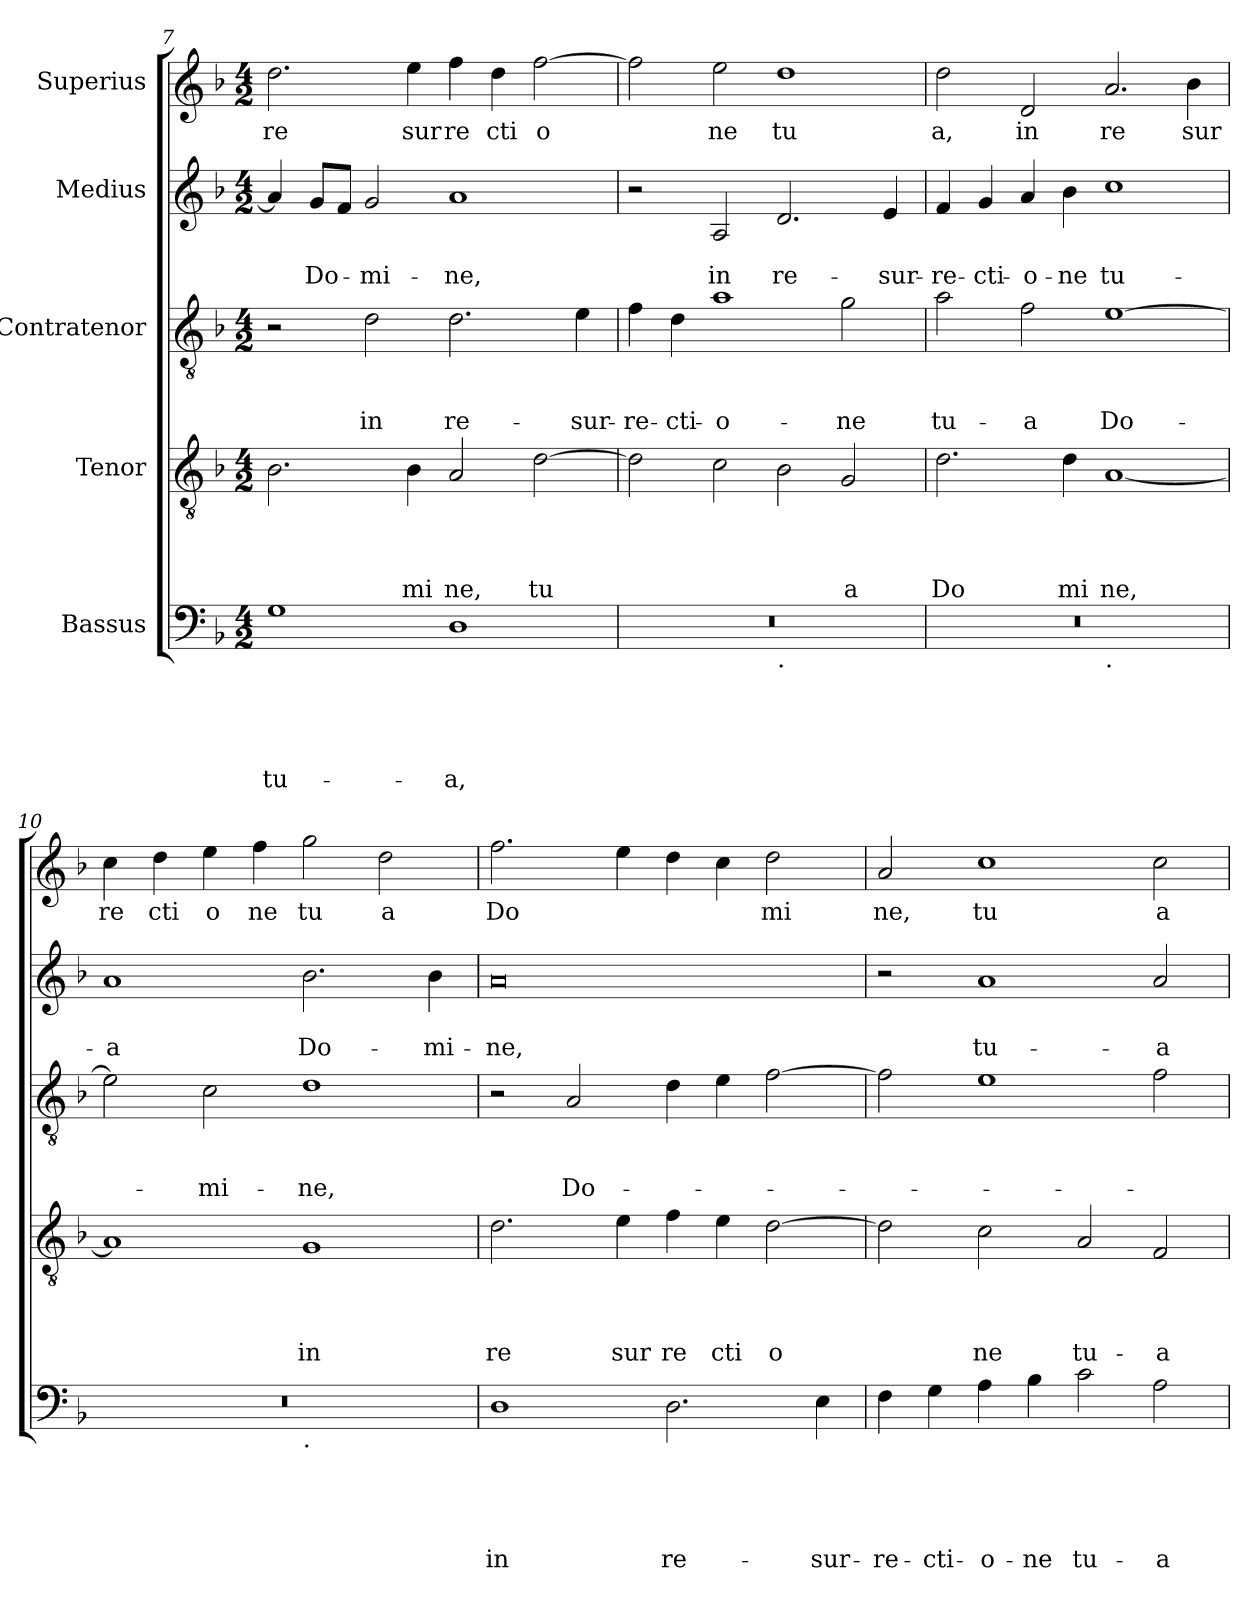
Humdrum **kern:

**kern	**text	**text	**text	**text	**text	**kern	**text	**text	**text	**text	**kern	**text	**text	**text	**kern	**text	**text	**kern	**text
*part5	*part5	*part5	*part5	*part5	*part5	*part4	*part4	*part4	*part4	*part4	*part3	*part3	*part3	*part3	*part2	*part2	*part2	*part1	*part1
*staff5	*staff5	*staff5	*staff5	*staff5	*staff5	*staff4	*staff4	*staff4	*staff4	*staff4	*staff3	*staff3	*staff3	*staff3	*staff2	*staff2	*staff2	*staff1	*staff1
*I"Bassus	*	*	*	*	*	*I"Tenor	*	*	*	*	*I"Contratenor	*	*	*	*I"Medius	*	*	*I"Superius	*
*clefF4	*	*	*	*	*	*clefGv2	*	*	*	*	*clefGv2	*	*	*	*clefG2	*	*	*clefG2	*
*k[b-]	*	*	*	*	*	*k[b-]	*	*	*	*	*k[b-]	*	*	*	*k[b-]	*	*	*k[b-]	*
*F:	*	*	*	*	*	*F:	*	*	*	*	*F:	*	*	*	*F:	*	*	*F:	*
*M4/2	*	*	*	*	*	*M4/2	*	*	*	*	*M4/2	*	*	*	*M4/2	*	*	*M4/2	*
=7	=7	=7	=7	=7	=7	=7	=7	=7	=7	=7	=7	=7	=7	=7	=7	=7	=7	=7	=7
!	!	!	!	!	!LO:LY:b	!	!	!	!	!	!	!	!	!	!	!	!	!	!LO:LY:b
1G	.	.	.	.	tu-	2.B-\	.	.	.	.	2r	.	.	.	4a/]	.	.	2.dd\	re
!	!	!	!	!	!	!	!	!	!	!	!	!	!	!	!	!	!LO:LY:b	!	!
.	.	.	.	.	.	.	.	.	.	.	.	.	.	.	8g/L	.	Do-	.	.
.	.	.	.	.	.	.	.	.	.	.	.	.	.	.	8f/J	.	.	.	.
!	!	!	!	!	!	!	!	!	!	!	!	!	!	!LO:LY:b	!	!	!LO:LY:b	!	!
.	.	.	.	.	.	.	.	.	.	.	2d\	.	.	in	2g/	.	-mi-	.	.
!	!	!	!	!	!	!	!	!	!	!LO:LY:b	!	!	!	!	!	!	!	!	!LO:LY:b
.	.	.	.	.	.	4B-\	.	.	.	mi	.	.	.	.	.	.	.	4ee\	sur
!	!	!	!	!	!LO:LY:b	!	!	!	!	!LO:LY:b	!	!	!	!LO:LY:b	!	!	!LO:LY:b	!	!LO:LY:b
1D	.	.	.	.	-a,	2A/	.	.	.	ne,	2.d\	.	.	re-	1a	.	-ne,	4ff\	re
!	!	!	!	!	!	!	!	!	!	!	!	!	!	!	!	!	!	!	!LO:LY:b
.	.	.	.	.	.	.	.	.	.	.	.	.	.	.	.	.	.	4dd\	cti
!	!	!	!	!	!	!	!	!	!	!LO:LY:b	!	!	!	!	!	!	!	!	!LO:LY:b
.	.	.	.	.	.	[>2d\	.	.	.	tu	.	.	.	.	.	.	.	[>2ff\	o
!	!	!	!	!	!	!	!	!	!	!	!	!	!	!LO:LY:b	!	!	!	!	!
.	.	.	.	.	.	.	.	.	.	.	4e\	.	.	-sur-	.	.	.	.	.
=8	=8	=8	=8	=8	=8	=8	=8	=8	=8	=8	=8	=8	=8	=8	=8	=8	=8	=8	=8
!	!	!	!	!	!	!	!	!	!	!	!	!	!	!LO:LY:b	!	!	!	!	!
*^	*	*	*	*	*	*	*	*	*	*	*	*	*	*	*	*	*	*	*
0r	1ryy	.	.	.	.	.	2d\]	.	.	.	.	4f\	.	.	-re-	2r	.	.	2ff\]	.
!	!	!	!	!	!	!	!	!	!	!	!	!	!	!	!LO:LY:b	!	!	!	!	!
.	.	.	.	.	.	.	.	.	.	.	.	4d\	.	.	-cti-	.	.	.	.	.
!	!	!	!	!	!	!	!	!	!	!	!	!	!	!	!LO:LY:b	!	!	!LO:LY:b	!	!LO:LY:b
.	.	.	.	.	.	.	2c\	.	.	.	.	1a	.	.	-o-	2A/	.	in	2ee\	ne
!	!LO:TX:b:t=.	!	!	!	!	!	!	!	!	!	!	!	!	!	!	!	!	!	!	!
!	!	!	!	!	!	!	!	!	!	!	!	!	!	!	!	!	!	!LO:LY:b	!	!LO:LY:b
.	1ryy	.	.	.	.	.	2B-\	.	.	.	.	.	.	.	.	2.d/	.	re-	1dd	tu
!	!	!	!	!	!	!	!	!	!	!	!LO:LY:b	!	!	!	!LO:LY:b	!	!	!	!	!
.	.	.	.	.	.	.	2G/	.	.	.	a	2g\	.	.	-ne	.	.	.	.	.
!	!	!	!	!	!	!	!	!	!	!	!	!	!	!	!	!	!	!LO:LY:b	!	!
.	.	.	.	.	.	.	.	.	.	.	.	.	.	.	.	4e/	.	-sur-	.	.
=9	=9	=9	=9	=9	=9	=9	=9	=9	=9	=9	=9	=9	=9	=9	=9	=9	=9	=9	=9	=9
!	!	!	!	!	!	!	!	!	!	!	!LO:LY:b	!	!	!	!LO:LY:b	!	!	!LO:LY:b	!	!LO:LY:b
0r	1ryy	.	.	.	.	.	2.d\	.	.	.	Do	2a\	.	.	tu-	4f/	.	-re-	2dd\	a,
!	!	!	!	!	!	!	!	!	!	!	!	!	!	!	!	!	!	!LO:LY:b	!	!
.	.	.	.	.	.	.	.	.	.	.	.	.	.	.	.	4g/	.	-cti-	.	.
!	!	!	!	!	!	!	!	!	!	!	!	!	!	!	!LO:LY:b	!	!	!LO:LY:b	!	!LO:LY:b
.	.	.	.	.	.	.	.	.	.	.	.	2f\	.	.	-a	4a/	.	-o-	2d/	in
!	!	!	!	!	!	!	!	!	!	!	!LO:LY:b	!	!	!	!	!	!	!LO:LY:b	!	!
.	.	.	.	.	.	.	4d\	.	.	.	mi	.	.	.	.	4b-\	.	-ne	.	.
!	!LO:TX:b:t=.	!	!	!	!	!	!	!	!	!	!	!	!	!	!	!	!	!	!	!
!	!	!	!	!	!	!	!	!	!	!	!LO:LY:b	!	!	!	!LO:LY:b	!	!	!LO:LY:b	!	!LO:LY:b
.	1ryy	.	.	.	.	.	[<1A	.	.	.	ne,	[>1e	.	.	Do-	1cc	.	tu-	2.a/	re
!	!	!	!	!	!	!	!	!	!	!	!	!	!	!	!	!	!	!	!	!LO:LY:b
.	.	.	.	.	.	.	.	.	.	.	.	.	.	.	.	.	.	.	4b-\	sur
=10	=10	=10	=10	=10	=10	=10	=10	=10	=10	=10	=10	=10	=10	=10	=10	=10	=10	=10	=10	=10
!	!	!	!	!	!	!	!	!	!	!	!	!	!	!	!	!	!	!LO:LY:b	!	!LO:LY:b
0r	1ryy	.	.	.	.	.	1A]	.	.	.	.	2e\]	.	.	.	1a	.	-a	4cc\	re
!	!	!	!	!	!	!	!	!	!	!	!	!	!	!	!	!	!	!	!	!LO:LY:b
.	.	.	.	.	.	.	.	.	.	.	.	.	.	.	.	.	.	.	4dd\	cti
!	!	!	!	!	!	!	!	!	!	!	!	!	!	!	!LO:LY:b	!	!	!	!	!LO:LY:b
.	.	.	.	.	.	.	.	.	.	.	.	2c\	.	.	-mi-	.	.	.	4ee\	o
!	!	!	!	!	!	!	!	!	!	!	!	!	!	!	!	!	!	!	!	!LO:LY:b
.	.	.	.	.	.	.	.	.	.	.	.	.	.	.	.	.	.	.	4ff\	ne
!	!LO:TX:b:t=.	!	!	!	!	!	!	!	!	!	!	!	!	!	!	!	!	!	!	!
!	!	!	!	!	!	!	!	!	!	!	!LO:LY:b	!	!	!	!LO:LY:b	!	!	!LO:LY:b	!	!LO:LY:b
.	1ryy	.	.	.	.	.	1G	.	.	.	in	1d	.	.	-ne,	2.b-\	.	Do-	2gg\	tu
!	!	!	!	!	!	!	!	!	!	!	!	!	!	!	!	!	!	!	!	!LO:LY:b
.	.	.	.	.	.	.	.	.	.	.	.	.	.	.	.	.	.	.	2dd\	a
!	!	!	!	!	!	!	!	!	!	!	!	!	!	!	!	!	!	!LO:LY:b	!	!
.	.	.	.	.	.	.	.	.	.	.	.	.	.	.	.	4b-\	.	-mi-	.	.
=11	=11	=11	=11	=11	=11	=11	=11	=11	=11	=11	=11	=11	=11	=11	=11	=11	=11	=11	=11	=11
!	!	!	!	!	!	!LO:LY:b	!	!	!	!	!LO:LY:b	!	!	!	!	!	!	!LO:LY:b	!	!LO:LY:b
*v	*v	*	*	*	*	*	*	*	*	*	*	*	*	*	*	*	*	*	*	*
1D	.	.	.	.	in	2.d\	.	.	.	re	2r	.	.	.	0a	.	-ne,	2.ff\	Do
!	!	!	!	!	!	!	!	!	!	!	!	!	!	!LO:LY:b	!	!	!	!	!
.	.	.	.	.	.	.	.	.	.	.	2A/	.	.	Do-	.	.	.	.	.
!	!	!	!	!	!	!	!	!	!	!LO:LY:b	!	!	!	!	!	!	!	!	!
.	.	.	.	.	.	4e\	.	.	.	sur	.	.	.	.	.	.	.	4ee\	.
!	!	!	!	!	!LO:LY:b	!	!	!	!	!LO:LY:b	!	!	!	!	!	!	!	!	!
2.D\	.	.	.	.	re-	4f\	.	.	.	re	4d\	.	.	.	.	.	.	4dd\	.
!	!	!	!	!	!	!	!	!	!	!LO:LY:b	!	!	!	!	!	!	!	!	!
.	.	.	.	.	.	4e\	.	.	.	cti	4e\	.	.	.	.	.	.	4cc\	.
!	!	!	!	!	!	!	!	!	!	!LO:LY:b	!	!	!	!	!	!	!	!	!LO:LY:b
.	.	.	.	.	.	[<2d\	.	.	.	o	[<2f\	.	.	.	.	.	.	2dd\	mi
!	!	!	!	!	!LO:LY:b	!	!	!	!	!	!	!	!	!	!	!	!	!	!
4E\	.	.	.	.	-sur-	.	.	.	.	.	.	.	.	.	.	.	.	.	.
!!LO:LB:g=z
=12	=12	=12	=12	=12	=12	=12	=12	=12	=12	=12	=12	=12	=12	=12	=12	=12	=12	=12	=12
!	!	!	!	!	!LO:LY:b	!	!	!	!	!	!	!	!	!	!	!	!	!	!LO:LY:b
4F\	.	.	.	.	-re-	2d\]	.	.	.	.	2f\]	.	.	.	2r	.	.	2a/	ne,
!	!	!	!	!	!LO:LY:b	!	!	!	!	!	!	!	!	!	!	!	!	!	!
4G\	.	.	.	.	-cti-	.	.	.	.	.	.	.	.	.	.	.	.	.	.
!	!	!	!	!	!LO:LY:b	!	!	!	!	!LO:LY:b	!	!	!	!	!	!	!LO:LY:b	!	!LO:LY:b
4A\	.	.	.	.	-o-	2c\	.	.	.	ne	1e	.	.	.	1a	.	tu-	1cc	tu
!	!	!	!	!	!LO:LY:b	!	!	!	!	!	!	!	!	!	!	!	!	!	!
4B-\	.	.	.	.	-ne	.	.	.	.	.	.	.	.	.	.	.	.	.	.
!	!	!	!	!	!LO:LY:b	!	!	!	!	!LO:LY:b	!	!	!	!	!	!	!	!	!
2c\	.	.	.	.	tu-	2A/	.	.	.	tu-	.	.	.	.	.	.	.	.	.
!	!	!	!	!	!LO:LY:b	!	!	!	!	!LO:LY:b	!	!	!	!	!	!	!LO:LY:b	!	!LO:LY:b
2A\	.	.	.	.	-a	2F/	.	.	.	-a	2f\	.	.	.	2a/	.	-a	2cc\	a
=	=	=	=	=	=	=	=	=	=	=	=	=	=	=	=	=	=	=	=
*-	*-	*-	*-	*-	*-	*-	*-	*-	*-	*-	*-	*-	*-	*-	*-	*-	*-	*-	*-
